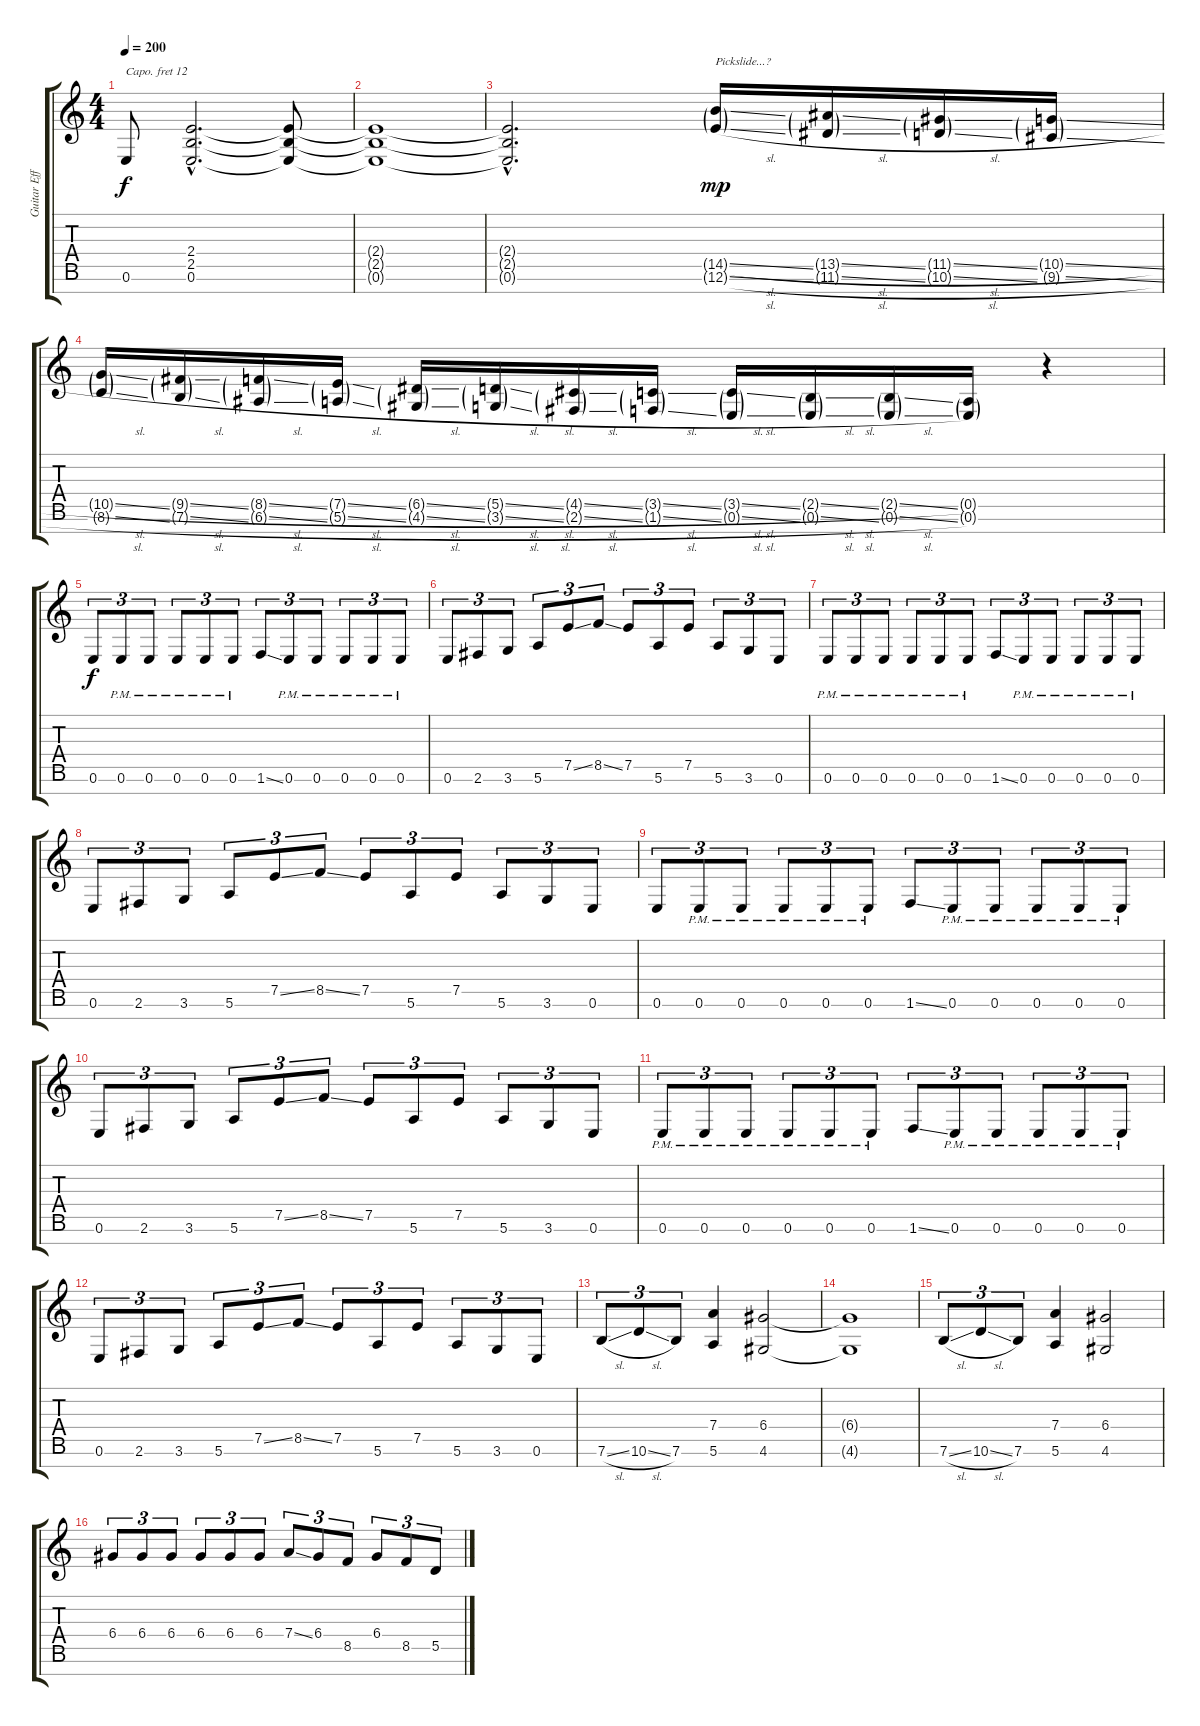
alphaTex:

\track ("Guitar Effect" "Guitar Eff") {instrument synthbrass1}
\staff {score tabs}
\capo 12
\tuning (E4 B3 G3 D3 A2 E2 B1) {hide}
\ts (4 4)
\tempo 200
\clef g2
\ks c
0.6.8{dy f} (2.4{hac} 2.5{hac} 0.6{hac}).2{d} (2.4{t} 2.5{t} 0.6{t}).8 |
(2.4{t} 2.5{t} 0.6{t}).1 |
(2.4{hac t} 2.5{hac t} 0.6{hac t}).2{d} (14.5{sl g} 12.6{sl g}).16{txt "Pickslide...?" dy mp} (13.5{sl g} 11.6{sl g}).16 (11.5{sl g} 10.6{sl g}).16 (10.5{sl g} 9.6{sl g}).16 |
(10.5{sl g} 8.6{sl g}).16 (9.5{sl g} 7.6{sl g}).16 (8.5{sl g} 6.6{sl g}).16 (7.5{sl g} 5.6{sl g}).16 (6.5{sl g} 4.6{sl g}).16 (5.5{sl g} 3.6{sl g}).16 (4.5{sl g} 2.6{sl g}).16 (3.5{sl g} 1.6{sl g}).16 (3.5{sl g} 0.6{sl g}).16 (2.5{sl g} 0.6{sl g}).16 (2.5{sl g} 0.6{sl g}).16 (0.5{g} 0.6{g}).16 r.4 |
0.6.8{tu (3 2) dy f} 0.6{pm}.8{tu (3 2)} 0.6{pm}.8{tu (3 2)} 0.6{pm}.8{tu (3 2)} 0.6{pm}.8{tu (3 2)} 0.6{pm}.8{tu (3 2)} 1.6{ss}.8{tu (3 2)} 0.6{pm}.8{tu (3 2)} 0.6{pm}.8{tu (3 2)} 0.6{pm}.8{tu (3 2)} 0.6{pm}.8{tu (3 2)} 0.6{pm}.8{tu (3 2)} |
0.6.8{tu (3 2)} 2.6.8{tu (3 2)} 3.6.8{tu (3 2)} 5.6.8{tu (3 2)} 7.5{ss}.8{tu (3 2)} 8.5{ss}.8{tu (3 2)} 7.5.8{tu (3 2)} 5.6.8{tu (3 2)} 7.5.8{tu (3 2)} 5.6.8{tu (3 2)} 3.6.8{tu (3 2)} 0.6.8{tu (3 2)} |
0.6{pm}.8{tu (3 2)} 0.6{pm}.8{tu (3 2)} 0.6{pm}.8{tu (3 2)} 0.6{pm}.8{tu (3 2)} 0.6{pm}.8{tu (3 2)} 0.6{pm}.8{tu (3 2)} 1.6{ss}.8{tu (3 2)} 0.6{pm}.8{tu (3 2)} 0.6{pm}.8{tu (3 2)} 0.6{pm}.8{tu (3 2)} 0.6{pm}.8{tu (3 2)} 0.6{pm}.8{tu (3 2)} |
0.6.8{tu (3 2)} 2.6.8{tu (3 2)} 3.6.8{tu (3 2)} 5.6.8{tu (3 2)} 7.5{ss}.8{tu (3 2)} 8.5{ss}.8{tu (3 2)} 7.5.8{tu (3 2)} 5.6.8{tu (3 2)} 7.5.8{tu (3 2)} 5.6.8{tu (3 2)} 3.6.8{tu (3 2)} 0.6.8{tu (3 2)} |
0.6.8{tu (3 2)} 0.6{pm}.8{tu (3 2)} 0.6{pm}.8{tu (3 2)} 0.6{pm}.8{tu (3 2)} 0.6{pm}.8{tu (3 2)} 0.6{pm}.8{tu (3 2)} 1.6{ss}.8{tu (3 2)} 0.6{pm}.8{tu (3 2)} 0.6{pm}.8{tu (3 2)} 0.6{pm}.8{tu (3 2)} 0.6{pm}.8{tu (3 2)} 0.6{pm}.8{tu (3 2)} |
0.6.8{tu (3 2)} 2.6.8{tu (3 2)} 3.6.8{tu (3 2)} 5.6.8{tu (3 2)} 7.5{ss}.8{tu (3 2)} 8.5{ss}.8{tu (3 2)} 7.5.8{tu (3 2)} 5.6.8{tu (3 2)} 7.5.8{tu (3 2)} 5.6.8{tu (3 2)} 3.6.8{tu (3 2)} 0.6.8{tu (3 2)} |
0.6{pm}.8{tu (3 2)} 0.6{pm}.8{tu (3 2)} 0.6{pm}.8{tu (3 2)} 0.6{pm}.8{tu (3 2)} 0.6{pm}.8{tu (3 2)} 0.6{pm}.8{tu (3 2)} 1.6{ss}.8{tu (3 2)} 0.6{pm}.8{tu (3 2)} 0.6{pm}.8{tu (3 2)} 0.6{pm}.8{tu (3 2)} 0.6{pm}.8{tu (3 2)} 0.6{pm}.8{tu (3 2)} |
0.6.8{tu (3 2)} 2.6.8{tu (3 2)} 3.6.8{tu (3 2)} 5.6.8{tu (3 2)} 7.5{ss}.8{tu (3 2)} 8.5{ss}.8{tu (3 2)} 7.5.8{tu (3 2)} 5.6.8{tu (3 2)} 7.5.8{tu (3 2)} 5.6.8{tu (3 2)} 3.6.8{tu (3 2)} 0.6.8{tu (3 2)} |
7.6{sl}.8{tu (3 2)} 10.6{sl}.8{tu (3 2)} 7.6.8{tu (3 2)} (7.4 5.6).4 (6.4 4.6).2 |
(6.4{t} 4.6{t}).1 |
7.6{sl}.8{tu (3 2)} 10.6{sl}.8{tu (3 2)} 7.6.8{tu (3 2)} (7.4 5.6).4 (6.4 4.6).2 |
6.4.8{tu (3 2)} 6.4.8{tu (3 2)} 6.4.8{tu (3 2)} 6.4.8{tu (3 2)} 6.4.8{tu (3 2)} 6.4.8{tu (3 2)} 7.4{ss}.8{tu (3 2)} 6.4.8{tu (3 2)} 8.5.8{tu (3 2)} 6.4.8{tu (3 2)} 8.5.8{tu (3 2)} 5.5.8{tu (3 2)}
